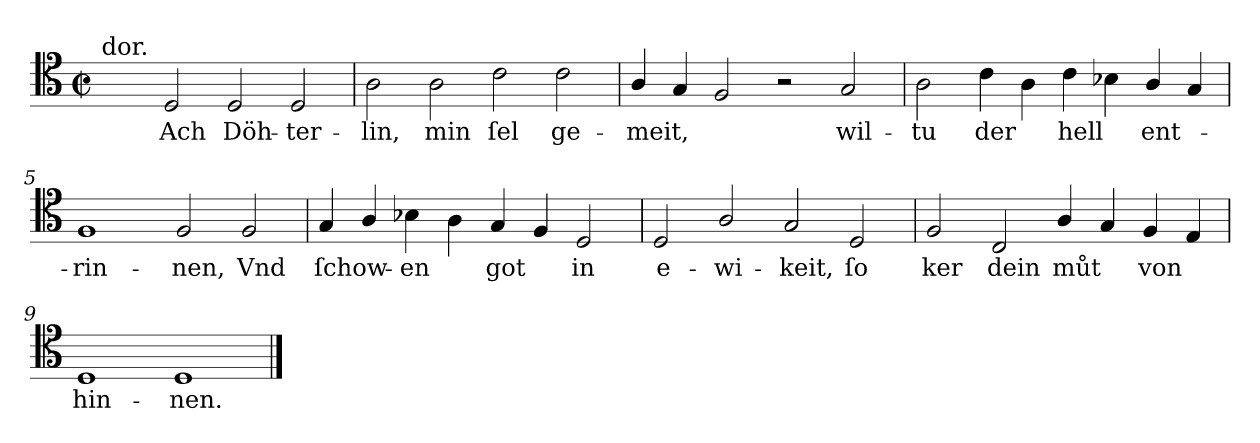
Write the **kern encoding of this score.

**kern	**text
*part1	*part1
*staff1	*staff1
*clefC4	*
*k[]	*
*D:dor	*
*M4/2	*
*met(c|)	*
=1	=1
!LO:TX:a:t=dor.	!
2ryy	.
2D	Ach
2D	Döh-
2D	-ter-
=2	=2
2A	-lin,
2A	min
2c	ſel
2c	ge-
=3	=3
4A/	-meit,
4G	.
2F	.
2r	.
2G	wil-
=4	=4
2A	-tu
4c	der
4A	.
4c	hell
4B-X	.
4A/	ent-
4G	.
=5	=5
1F	-rin-
2F	-nen,
2F	Vnd
=6	=6
4G	ſchow-
4A/	.
4B-X	-en
4A	.
4G	got
4F	.
2D	in
=7	=7
2D	e-
2A/	-wi-
2G	-keit,
2D	ſo
=8	=8
2F	ker
2C	dein
4A/	můt
4G	.
4F	von
4E	.
=9	=9
1D	hin-
1D	-nen.
==	==
*-	*-
